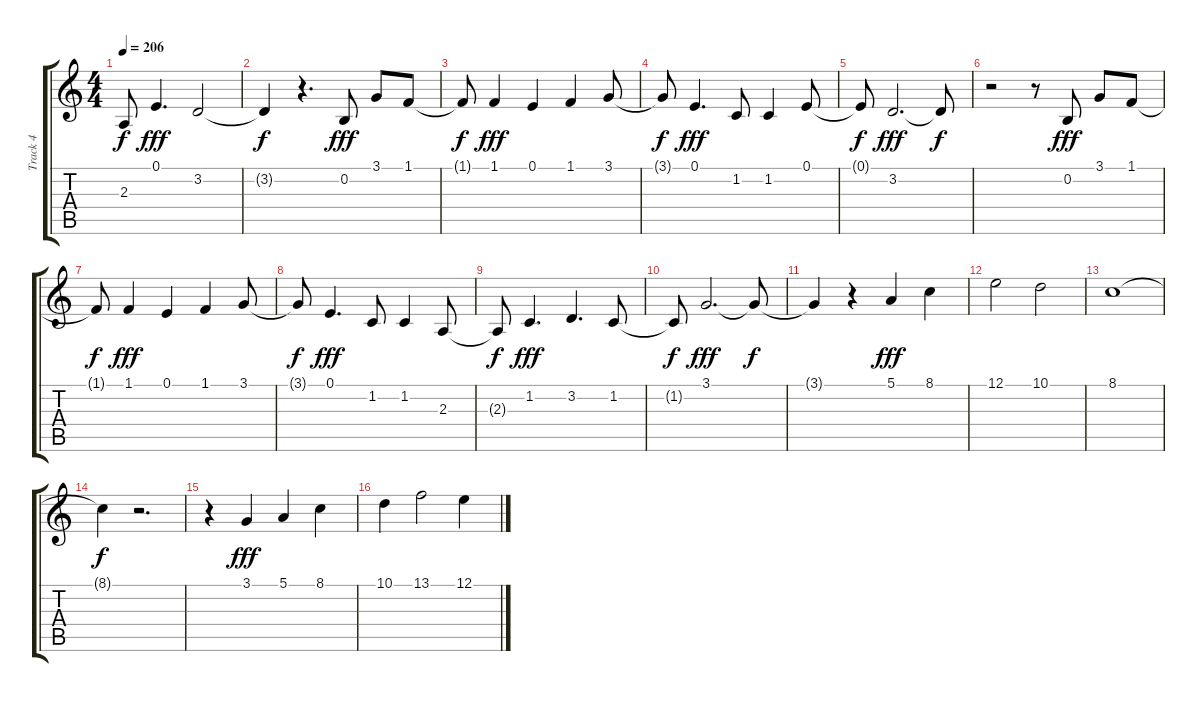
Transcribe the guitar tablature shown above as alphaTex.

\track ("Track 4" "Track 4") {instrument voiceoohs}
\staff {score tabs}
\tuning (E4 B3 G3 D3 A2 E2) {hide}
\ts (4 4)
\tempo 206
\clef g2
\ks c
2.3{t}.8{dy f} 0.1.4{d dy fff} 3.2.2 |
3.2{t}.4{dy f} r.4{d} 0.2.8{dy fff} 3.1.8 1.1.8 |
1.1{t}.8{dy f} 1.1.4{dy fff} 0.1.4 1.1.4 3.1.8 |
3.1{t}.8{dy f} 0.1.4{d dy fff} 1.2.8 1.2.4 0.1.8 |
0.1{t}.8{dy f} 3.2.2{d dy fff} 3.2{t}.8{dy f} |
r.2 r.8 0.2.8{dy fff} 3.1.8 1.1.8 |
1.1{t}.8{dy f} 1.1.4{dy fff} 0.1.4 1.1.4 3.1.8 |
3.1{t}.8{dy f} 0.1.4{d dy fff} 1.2.8 1.2.4 2.3.8 |
2.3{t}.8{dy f} 1.2.4{d dy fff} 3.2.4{d} 1.2.8 |
1.2{t}.8{dy f} 3.1.2{d dy fff} 3.1{t}.8{dy f} |
3.1{t}.4 r.4 5.1.4{dy fff} 8.1.4 |
12.1.2 10.1.2 |
8.1.1 |
8.1{t}.4{dy f} r.2{d} |
r.4 3.1.4{dy fff} 5.1.4 8.1.4 |
10.1.4 13.1.2 12.1.4
